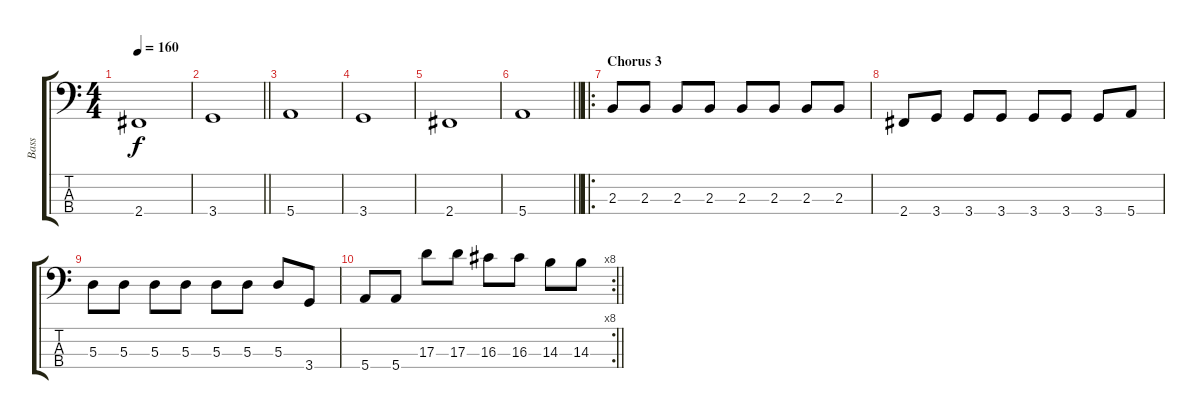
\track ("Bass" "Bass") {instrument electricbassfinger}
\staff {score tabs}
\tuning (G2 D2 A1 E1) {hide}
\ts (4 4)
\tempo 160
\clef f4
\ks c
2.4.1{dy f} |
\barLineRight lightlight
3.4.1 |
5.4.1 |
3.4.1 |
2.4.1 |
\barLineRight lightlight
5.4.1 |
\ro
\section ("" "Chorus 3")
2.3.8 2.3.8 2.3.8 2.3.8 2.3.8 2.3.8 2.3.8 2.3.8 |
2.4.8 3.4.8 3.4.8 3.4.8 3.4.8 3.4.8 3.4.8 5.4.8 |
5.3.8 5.3.8 5.3.8 5.3.8 5.3.8 5.3.8 5.3.8 3.4.8 |
\rc 8
\barLineRight lightlight
5.4.8 5.4.8 17.3.8 17.3.8 16.3.8 16.3.8 14.3.8 14.3.8
